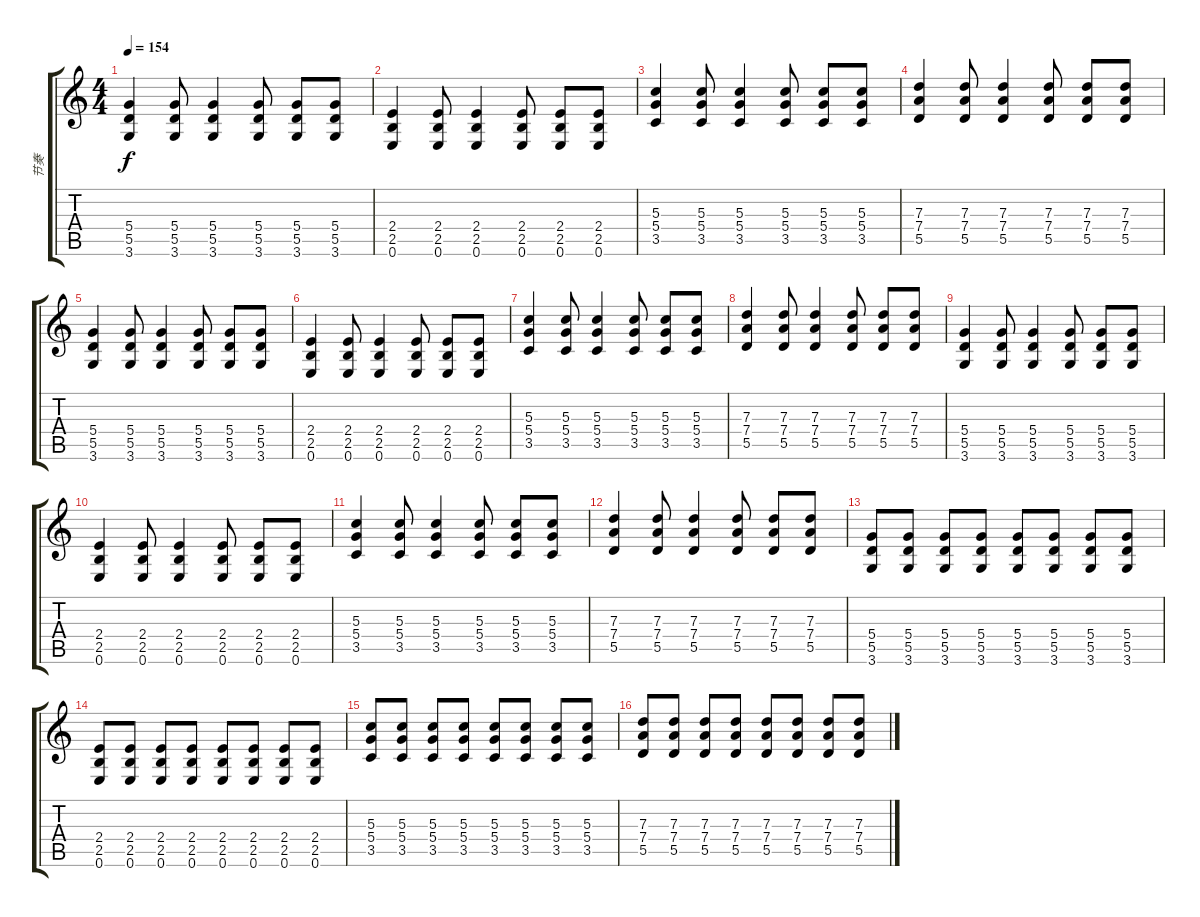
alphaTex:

\track ("节奏" "节奏") {instrument overdrivenguitar}
\staff {score tabs}
\tuning (E4 B3 G3 D3 A2 E2) {hide}
\ts (4 4)
\tempo 154
\clef g2
\ks c
(5.4 5.5 3.6).4{dy f} (5.4 5.5 3.6).8 (5.4 5.5 3.6).4 (5.4 5.5 3.6).8 (5.4 5.5 3.6).8 (5.4 5.5 3.6).8 |
(2.4 2.5 0.6).4 (2.4 2.5 0.6).8 (2.4 2.5 0.6).4 (2.4 2.5 0.6).8 (2.4 2.5 0.6).8 (2.4 2.5 0.6).8 |
(5.3 5.4 3.5).4 (5.3 5.4 3.5).8 (5.3 5.4 3.5).4 (5.3 5.4 3.5).8 (5.3 5.4 3.5).8 (5.3 5.4 3.5).8 |
(7.3 7.4 5.5).4 (7.3 7.4 5.5).8 (7.3 7.4 5.5).4 (7.3 7.4 5.5).8 (7.3 7.4 5.5).8 (7.3 7.4 5.5).8 |
(5.4 5.5 3.6).4 (5.4 5.5 3.6).8 (5.4 5.5 3.6).4 (5.4 5.5 3.6).8 (5.4 5.5 3.6).8 (5.4 5.5 3.6).8 |
(2.4 2.5 0.6).4 (2.4 2.5 0.6).8 (2.4 2.5 0.6).4 (2.4 2.5 0.6).8 (2.4 2.5 0.6).8 (2.4 2.5 0.6).8 |
(5.3 5.4 3.5).4 (5.3 5.4 3.5).8 (5.3 5.4 3.5).4 (5.3 5.4 3.5).8 (5.3 5.4 3.5).8 (5.3 5.4 3.5).8 |
(7.3 7.4 5.5).4 (7.3 7.4 5.5).8 (7.3 7.4 5.5).4 (7.3 7.4 5.5).8 (7.3 7.4 5.5).8 (7.3 7.4 5.5).8 |
(5.4 5.5 3.6).4 (5.4 5.5 3.6).8 (5.4 5.5 3.6).4 (5.4 5.5 3.6).8 (5.4 5.5 3.6).8 (5.4 5.5 3.6).8 |
(2.4 2.5 0.6).4 (2.4 2.5 0.6).8 (2.4 2.5 0.6).4 (2.4 2.5 0.6).8 (2.4 2.5 0.6).8 (2.4 2.5 0.6).8 |
(5.3 5.4 3.5).4 (5.3 5.4 3.5).8 (5.3 5.4 3.5).4 (5.3 5.4 3.5).8 (5.3 5.4 3.5).8 (5.3 5.4 3.5).8 |
(7.3 7.4 5.5).4 (7.3 7.4 5.5).8 (7.3 7.4 5.5).4 (7.3 7.4 5.5).8 (7.3 7.4 5.5).8 (7.3 7.4 5.5).8 |
(5.4 5.5 3.6).8 (5.4 5.5 3.6).8 (5.4 5.5 3.6).8 (5.4 5.5 3.6).8 (5.4 5.5 3.6).8 (5.4 5.5 3.6).8 (5.4 5.5 3.6).8 (5.4 5.5 3.6).8 |
(2.4 2.5 0.6).8 (2.4 2.5 0.6).8 (2.4 2.5 0.6).8 (2.4 2.5 0.6).8 (2.4 2.5 0.6).8 (2.4 2.5 0.6).8 (2.4 2.5 0.6).8 (2.4 2.5 0.6).8 |
(5.3 5.4 3.5).8 (5.3 5.4 3.5).8 (5.3 5.4 3.5).8 (5.3 5.4 3.5).8 (5.3 5.4 3.5).8 (5.3 5.4 3.5).8 (5.3 5.4 3.5).8 (5.3 5.4 3.5).8 |
(7.3 7.4 5.5).8 (7.3 7.4 5.5).8 (7.3 7.4 5.5).8 (7.3 7.4 5.5).8 (7.3 7.4 5.5).8 (7.3 7.4 5.5).8 (7.3 7.4 5.5).8 (7.3 7.4 5.5).8
